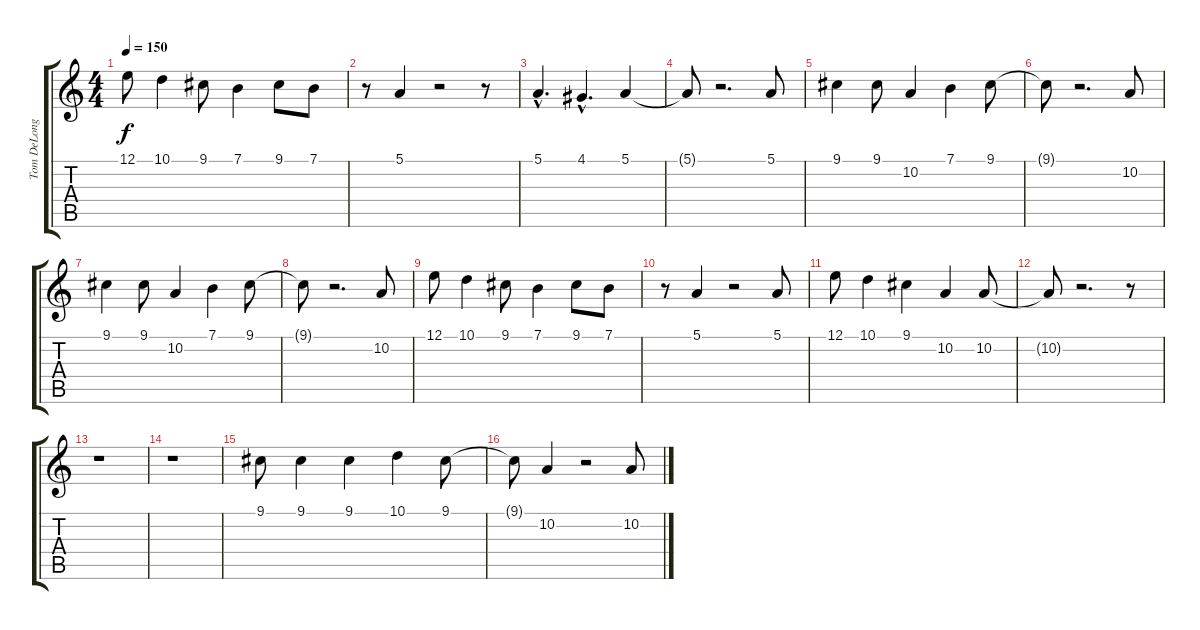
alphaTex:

\track ("Tom DeLonges(voice)" "Tom DeLong") {instrument bassoon}
\staff {score tabs}
\tuning (E4 B3 G3 D3 A2 E2) {hide}
\ts (4 4)
\tempo 150
\clef g2
\ks c
12.1.8{dy f} 10.1.4 9.1.8 7.1.4 9.1.8 7.1.8 |
r.8 5.1.4 r.2 r.8 |
5.1{hac}.4{d} 4.1{hac}.4{d} 5.1.4 |
5.1{t}.8 r.2{d} 5.1.8 |
9.1.4 9.1.8 10.2.4 7.1.4 9.1.8 |
9.1{t}.8 r.2{d} 10.2.8 |
9.1.4 9.1.8 10.2.4 7.1.4 9.1.8 |
9.1{t}.8 r.2{d} 10.2.8 |
12.1.8 10.1.4 9.1.8 7.1.4 9.1.8 7.1.8 |
r.8 5.1.4 r.2 5.1.8 |
12.1.8 10.1.4 9.1.4 10.2.4 10.2.8 |
10.2{t}.8 r.2{d} r.8 |
r.1 |
r.1 |
9.1.8 9.1.4 9.1.4 10.1.4 9.1.8 |
9.1{t}.8 10.2.4 r.2 10.2.8
